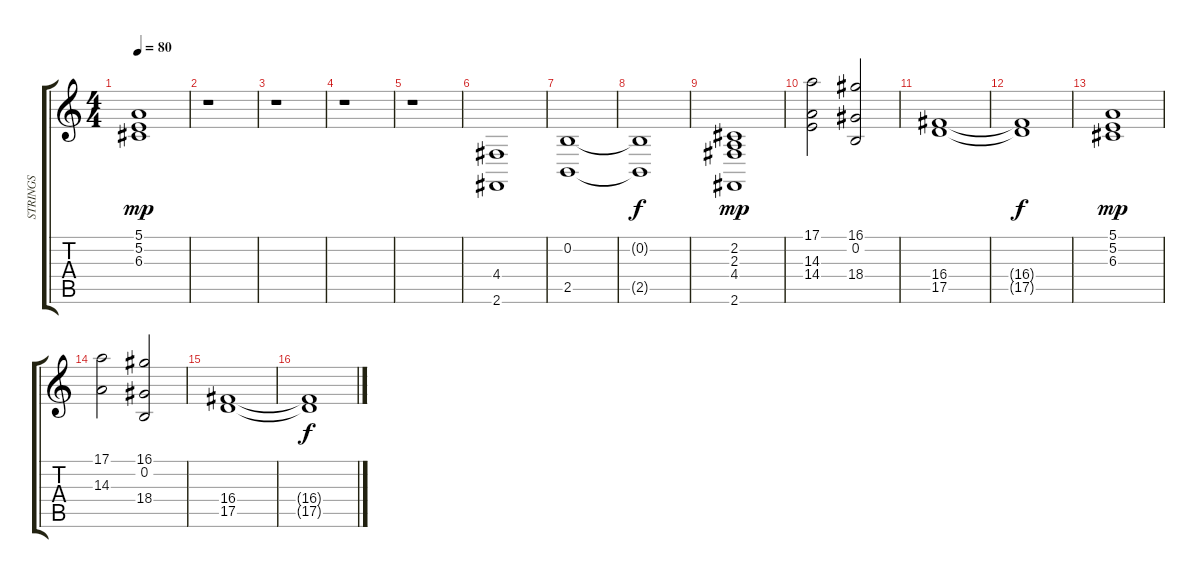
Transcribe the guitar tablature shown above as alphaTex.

\track ("STRINGS" "STRINGS") {instrument stringensemble2}
\staff {score tabs}
\tuning (E4 B3 G3 D3 A2 E2) {hide}
\ts (4 4)
\tempo 80
\clef g2
\ks c
(5.1 5.2 6.3).1{dy mp} |
r.1 |
r.1 |
r.1 |
r.1 |
(4.4 2.6).1{volume 16} |
(0.2 2.5).1 |
(0.2{t} 2.5{t}).1{dy f} |
(2.2 2.3 4.4 2.6).1{dy mp} |
(17.1 14.3 14.4).2{volume 16} (16.1 0.2 18.4).2 |
(16.4 17.5).1 |
(16.4{t} 17.5{t}).1{dy f} |
(5.1 5.2 6.3).1{dy mp} |
(17.1 14.3).2 (16.1 0.2 18.4).2 |
(16.4 17.5).1 |
(16.4{t} 17.5{t}).1{dy f}
